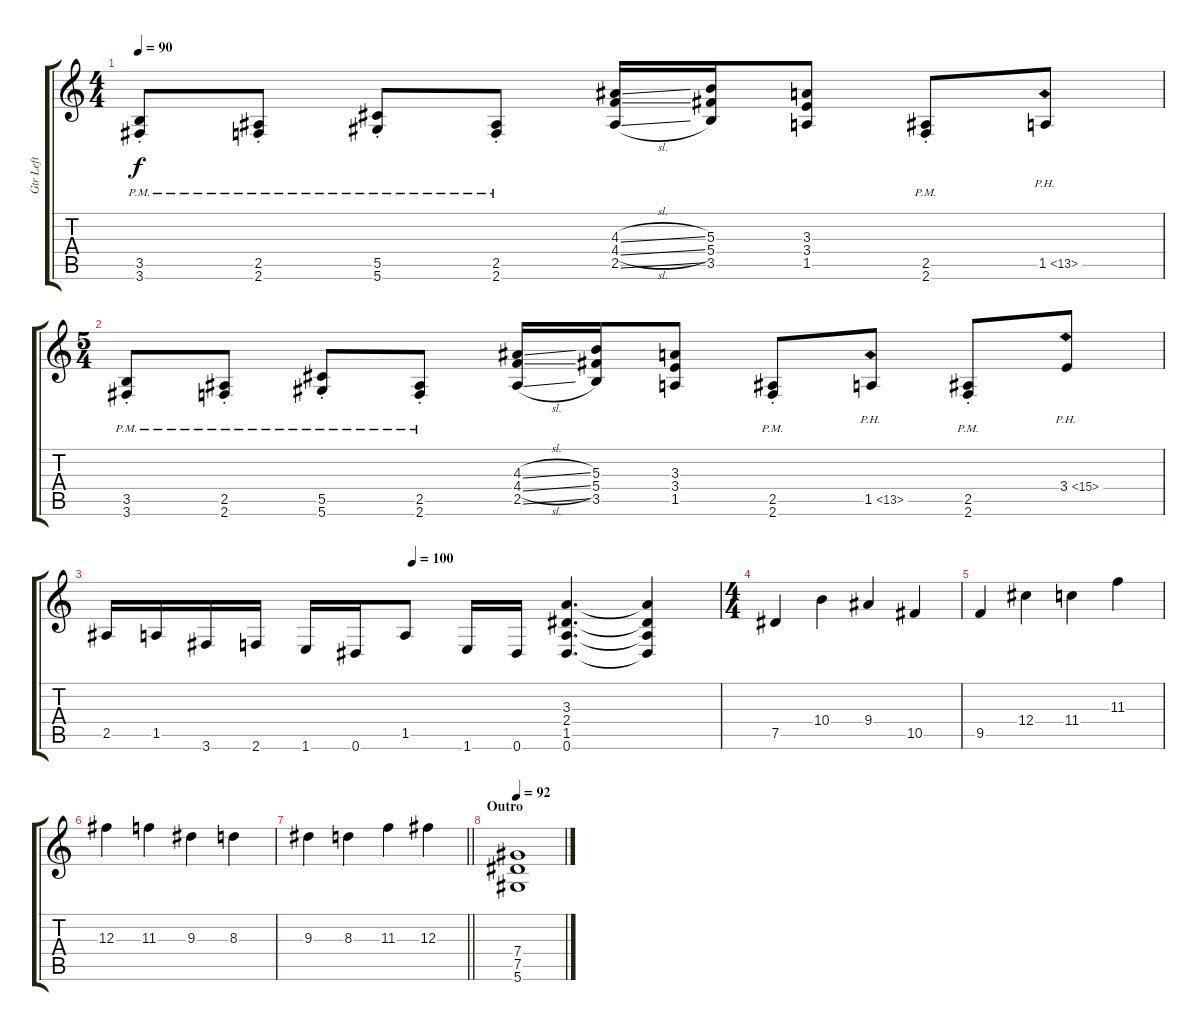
\track ("Gtr Left" "Gtr Left") {instrument distortionguitar}
\staff {score tabs}
\tuning (Eb4 Bb3 Gb3 Db3 Ab2 Eb2) {hide}
\ts (4 4)
\tempo 90
\clef g2
\ks c
(3.5{pm st} 3.6{pm st}).8{dy f} (2.5{pm st} 2.6{pm st}).8 (5.5{pm st} 5.6{pm st}).8 (2.5{pm st} 2.6{pm st}).8 (4.3{sl} 4.4{sl} 2.5{sl}).16 (5.3 5.4 3.5).16 (3.3 3.4 1.5).8 (2.5{pm st} 2.6{pm st}).8 1.5{ph 12}.8 |
\ts (5 4)
(3.5{pm st} 3.6{pm st}).8 (2.5{pm st} 2.6{pm st}).8 (5.5{pm st} 5.6{pm st}).8 (2.5{pm st} 2.6{pm st}).8 (4.3{sl} 4.4{sl} 2.5{sl}).16 (5.3 5.4 3.5).16 (3.3 3.4 1.5).8 (2.5{pm st} 2.6{pm st}).8 1.5{ph 12}.8 (2.5{pm st} 2.6{pm st}).8 3.4{ph 12}.8 |
\tempo (100 0.5)
2.5.16 1.5.16 3.6.16 2.6.16 1.6.16 0.6.16 1.5.8 1.6.16 0.6.16 (3.3 2.4 1.5 0.6).4{d} (3.3{t} 2.4{t} 1.5{t} 0.6{t}).4 |
\ts (4 4)
7.5.4 10.4.4 9.4.4 10.5.4 |
9.5.4 12.4.4 11.4.4 11.3.4 |
12.3.4 11.3.4 9.3.4 8.3.4 |
\barLineRight lightlight
9.3.4 8.3.4 11.3.4 12.3.4 |
\section ("" "Outro")
\tempo 92
(7.4 7.5 5.6).1
